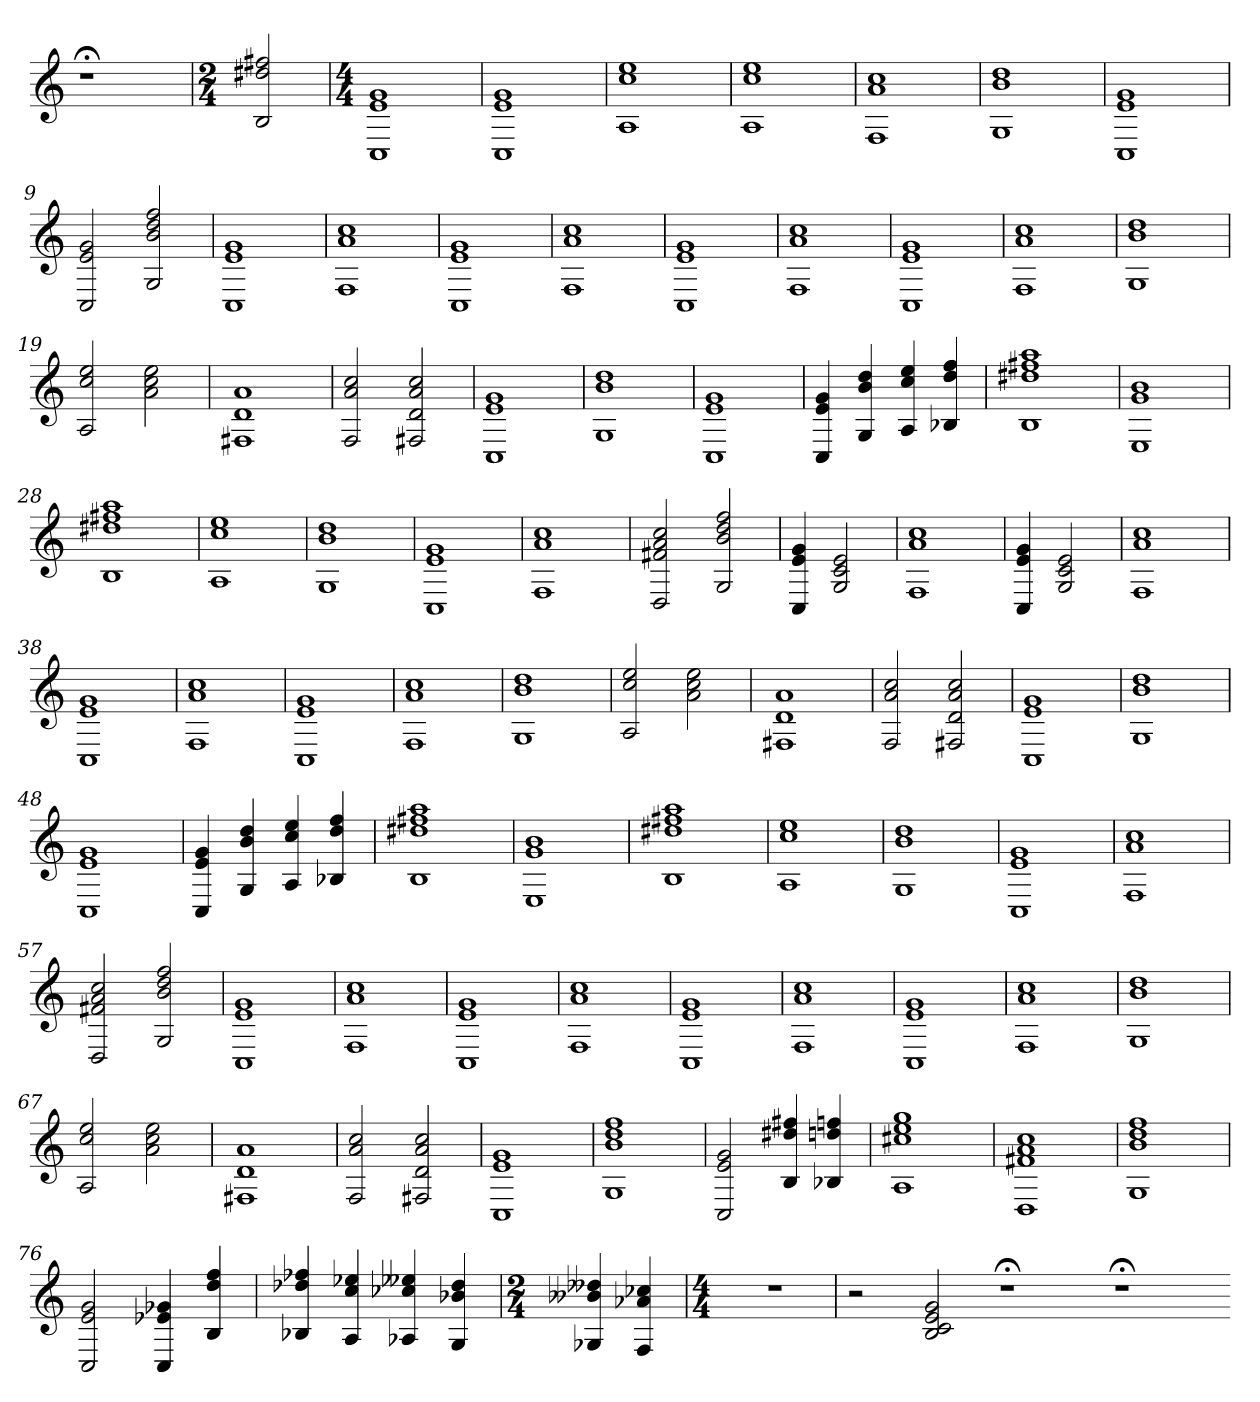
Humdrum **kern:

**kern
*part1
*staff1
=
1r;<
=1
*M2/4
2B 2dd#X 2ff#X
=2
*M4/4
1C 1e 1g
=3
1C 1e 1g
=4
1A 1cc 1ee
=5
1A 1cc 1ee
=6
1F 1a 1cc
=7
1G 1b 1dd
=8
1C 1e 1g
=9
2C 2e 2g
2G 2b 2dd 2ff
=10
1C 1e 1g
=11
1F 1a 1cc
=12
1C 1e 1g
=13
1F 1a 1cc
=14
1C 1e 1g
=15
1F 1a 1cc
=16
1C 1e 1g
=17
1F 1a 1cc
=18
1G 1b 1dd
=19
2A 2cc 2ee
2a 2cc 2ee
=20
1F#X 1d 1a
=21
2F 2a 2cc
2F#X 2d 2a 2cc
=22
1C 1e 1g
=23
1G 1b 1dd
=24
1C 1e 1g
=25
4C 4e 4g
4G 4b 4dd
4A 4cc 4ee
4B-X 4dd 4ff
=26
1B 1dd#X 1ff#X 1aa
=27
1E 1g 1b
=28
1B 1dd#X 1ff#X 1aa
=29
1A 1cc 1ee
=30
1G 1b 1dd
=31
1C 1e 1g
=32
1F 1a 1cc
=33
2D 2f#X 2a 2cc
2G 2b 2dd 2ff
=34
4C 4e 4g
2G 2c 2e
=35
1F 1a 1cc
=36
4C 4e 4g
2G 2c 2e
=37
1F 1a 1cc
=38
1C 1e 1g
=39
1F 1a 1cc
=40
1C 1e 1g
=41
1F 1a 1cc
=42
1G 1b 1dd
=43
2A 2cc 2ee
2a 2cc 2ee
=44
1F#X 1d 1a
=45
2F 2a 2cc
2F#X 2d 2a 2cc
=46
1C 1e 1g
=47
1G 1b 1dd
=48
1C 1e 1g
=49
4C 4e 4g
4G 4b 4dd
4A 4cc 4ee
4B-X 4dd 4ff
=50
1B 1dd#X 1ff#X 1aa
=51
1E 1g 1b
=52
1B 1dd#X 1ff#X 1aa
=53
1A 1cc 1ee
=54
1G 1b 1dd
=55
1C 1e 1g
=56
1F 1a 1cc
=57
2D 2f#X 2a 2cc
2G 2b 2dd 2ff
=58
1C 1e 1g
=59
1F 1a 1cc
=60
1C 1e 1g
=61
1F 1a 1cc
=62
1C 1e 1g
=63
1F 1a 1cc
=64
1C 1e 1g
=65
1F 1a 1cc
=66
1G 1b 1dd
=67
2A 2cc 2ee
2a 2cc 2ee
=68
1F#X 1d 1a
=69
2F 2a 2cc
2F#X 2d 2a 2cc
=70
1C 1e 1g
=71
1G 1b 1dd 1ff
=72
2C 2e 2g
4B 4dd#X 4ff#X
4B-X 4ddn 4ffn
=73
1A 1cc#X 1ee 1gg
=74
1D 1f#X 1a 1cc
=75
1G 1b 1dd 1ff
=76
2C 2e 2g
4C 4e-X 4g-X
4B 4dd 4ff
=77
4B-X 4dd-X 4ff-X
4A 4cc 4ee-X
4A-X 4cc-X 4ee--X
4G 4b-X 4dd-
=78
*M2/4
4G-X 4b--X 4dd--X
4F 4a-X 4cc-X
=79
*M4/4
1r
=80
2r
2B 2c 2e 2g
1r;<
1r;<
=-
*-
